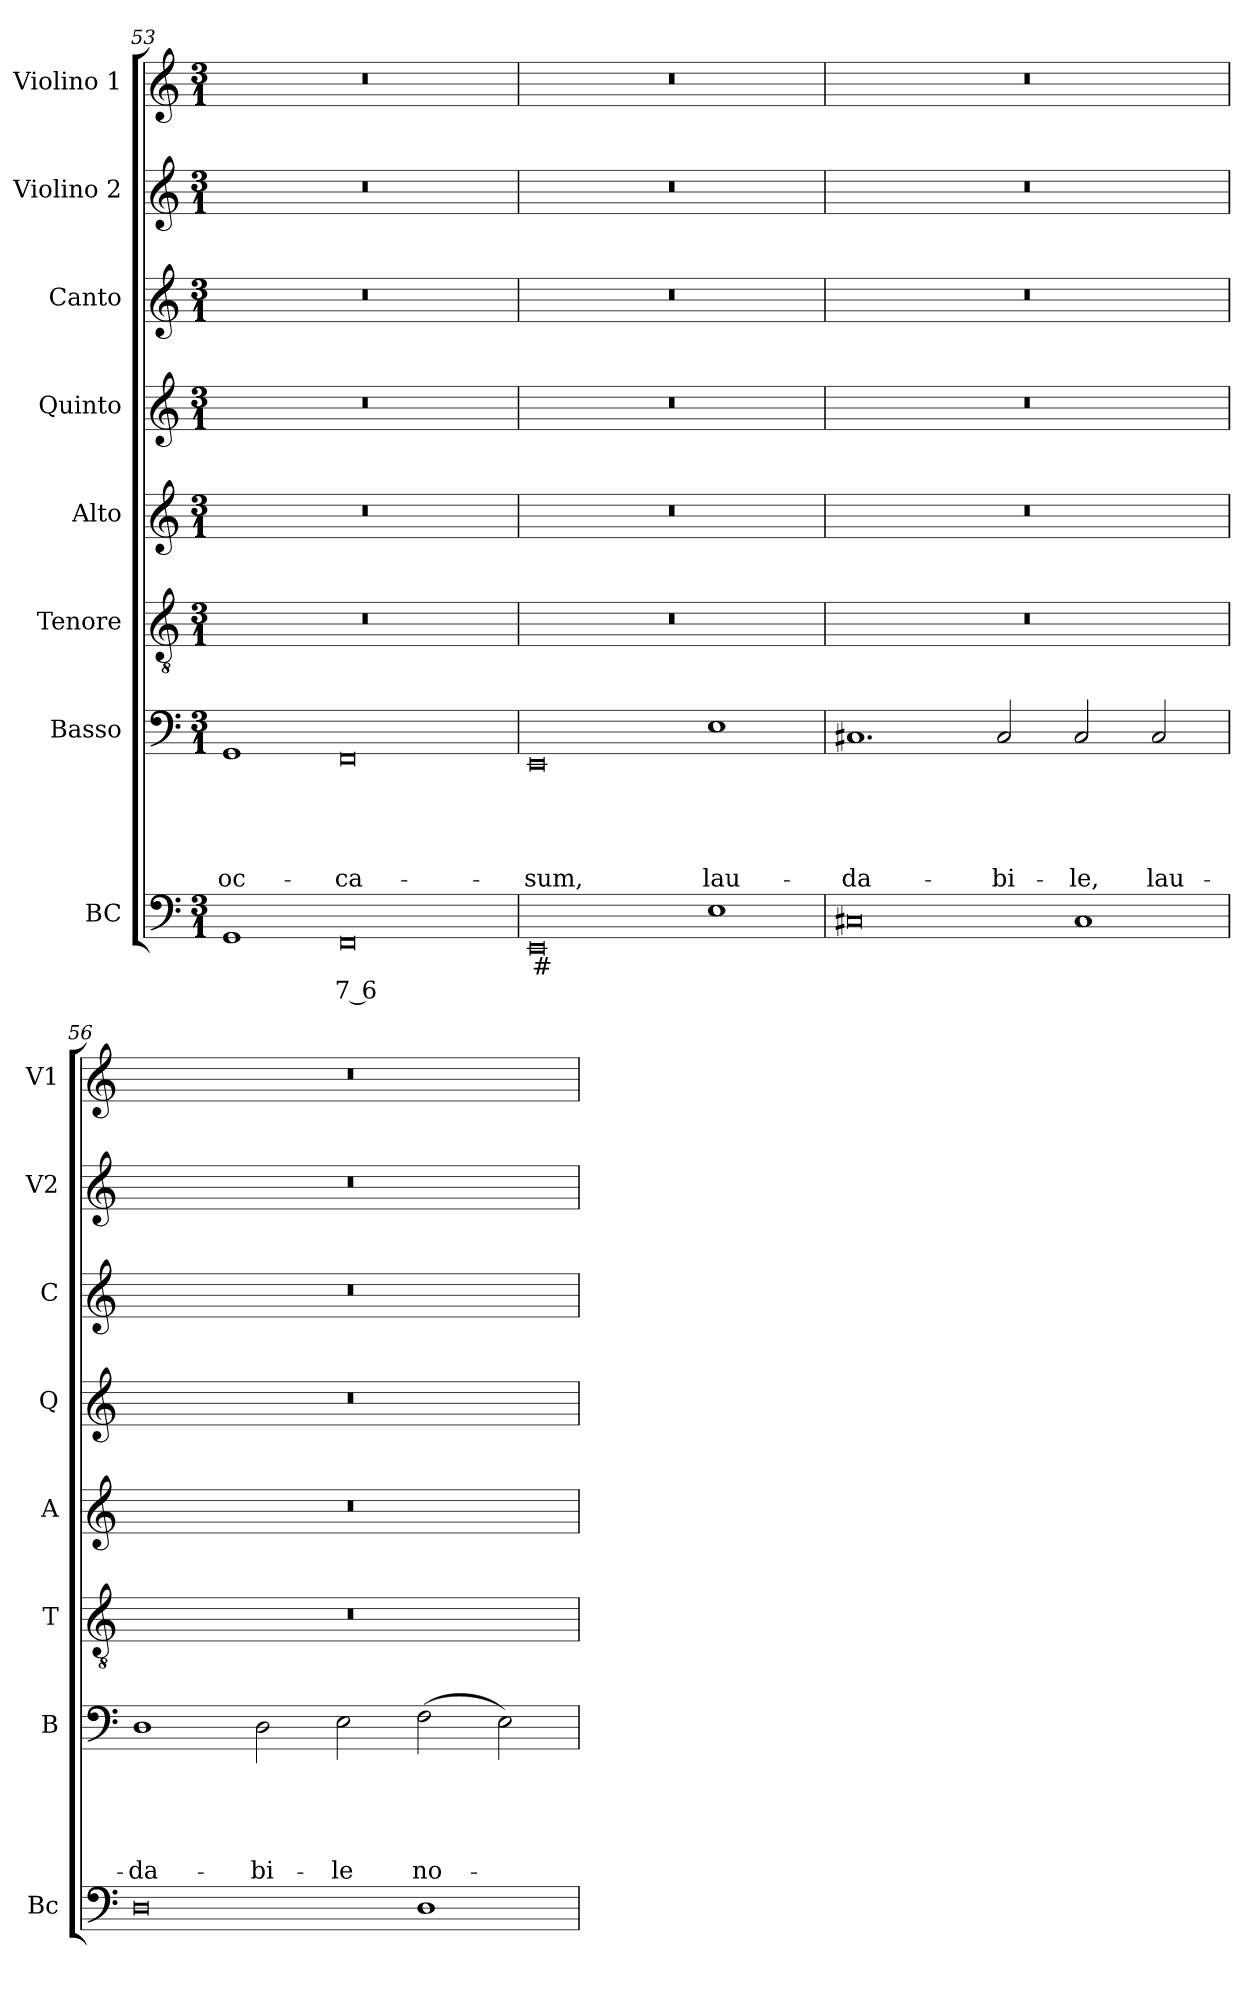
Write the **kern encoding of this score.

**kern	**text	**text	**kern	**text	**text	**text	**text	**text	**kern	**kern	**kern	**kern	**kern	**kern
*part8	*part8	*part8	*part7	*part7	*part7	*part7	*part7	*part7	*part6	*part5	*part4	*part3	*part2	*part1
*staff8	*staff8	*staff8	*staff7	*staff7	*staff7	*staff7	*staff7	*staff7	*staff6	*staff5	*staff4	*staff3	*staff2	*staff1
*I"BC	*	*	*I"Basso	*	*	*	*	*	*I"Tenore	*I"Alto	*I"Quinto	*I"Canto	*I"Violino 2	*I"Violino 1
*I'Bc	*	*	*I'B	*	*	*	*	*	*I'T	*I'A	*I'Q	*I'C	*I'V2	*I'V1
*clefF4	*	*	*clefF4	*	*	*	*	*	*clefGv2	*clefG2	*clefG2	*clefG2	*clefG2	*clefG2
*k[]	*	*	*k[]	*	*	*	*	*	*k[]	*k[]	*k[]	*k[]	*k[]	*k[]
*C:	*	*	*C:	*	*	*	*	*	*C:	*C:	*C:	*C:	*C:	*C:
*M3/1	*	*	*M3/1	*	*	*	*	*	*M3/1	*M3/1	*M3/1	*M3/1	*M3/1	*M3/1
=53	=53	=53	=53	=53	=53	=53	=53	=53	=53	=53	=53	=53	=53	=53
!	!	!	!	!	!	!	!	!LO:LY:b	!	!	!	!	!	!
1GG	.	.	1GG	.	.	.	.	oc-	0.r	0.r	0.r	0.r	0.r	0.r
!	!	!LO:LY:b	!	!	!	!	!	!LO:LY:b	!	!	!	!	!	!
0FF	.	7 6	0FF	.	.	.	.	-ca-	.	.	.	.	.	.
!!LO:PB:g=z
=54	=54	=54	=54	=54	=54	=54	=54	=54	=54	=54	=54	=54	=54	=54
!	!LO:LY:b	!	!	!	!	!	!	!LO:LY:b	!	!	!	!	!	!
0EE	#	.	0EE	.	.	.	.	-sum,	0.r	0.r	0.r	0.r	0.r	0.r
!	!	!	!	!	!	!	!	!LO:LY:b	!	!	!	!	!	!
1E	.	.	1E	.	.	.	.	lau-	.	.	.	.	.	.
=55	=55	=55	=55	=55	=55	=55	=55	=55	=55	=55	=55	=55	=55	=55
!	!	!	!	!	!	!	!	!LO:LY:b	!	!	!	!	!	!
0C#X	.	.	1.C#X	.	.	.	.	-da-	0.r	0.r	0.r	0.r	0.r	0.r
!	!	!	!	!	!	!	!	!LO:LY:b	!	!	!	!	!	!
.	.	.	2C#/	.	.	.	.	-bi-	.	.	.	.	.	.
!	!	!	!	!	!	!	!	!LO:LY:b	!	!	!	!	!	!
1C#	.	.	2C#/	.	.	.	.	-le,	.	.	.	.	.	.
!	!	!	!	!	!	!	!	!LO:LY:b	!	!	!	!	!	!
.	.	.	2C#/	.	.	.	.	lau-	.	.	.	.	.	.
=56	=56	=56	=56	=56	=56	=56	=56	=56	=56	=56	=56	=56	=56	=56
!	!	!	!	!	!	!	!	!LO:LY:b	!	!	!	!	!	!
0D	.	.	1D	.	.	.	.	-da-	0.r	0.r	0.r	0.r	0.r	0.r
!	!	!	!	!	!	!	!	!LO:LY:b	!	!	!	!	!	!
.	.	.	2D\	.	.	.	.	-bi-	.	.	.	.	.	.
!	!	!	!	!	!	!	!	!LO:LY:b	!	!	!	!	!	!
.	.	.	2E\	.	.	.	.	-le	.	.	.	.	.	.
!	!	!	!	!	!	!	!	!LO:LY:b	!	!	!	!	!	!
1D	.	.	(>2F\	.	.	.	.	no-	.	.	.	.	.	.
.	.	.	2E\)	.	.	.	.	.	.	.	.	.	.	.
=	=	=	=	=	=	=	=	=	=	=	=	=	=	=
*-	*-	*-	*-	*-	*-	*-	*-	*-	*-	*-	*-	*-	*-	*-
